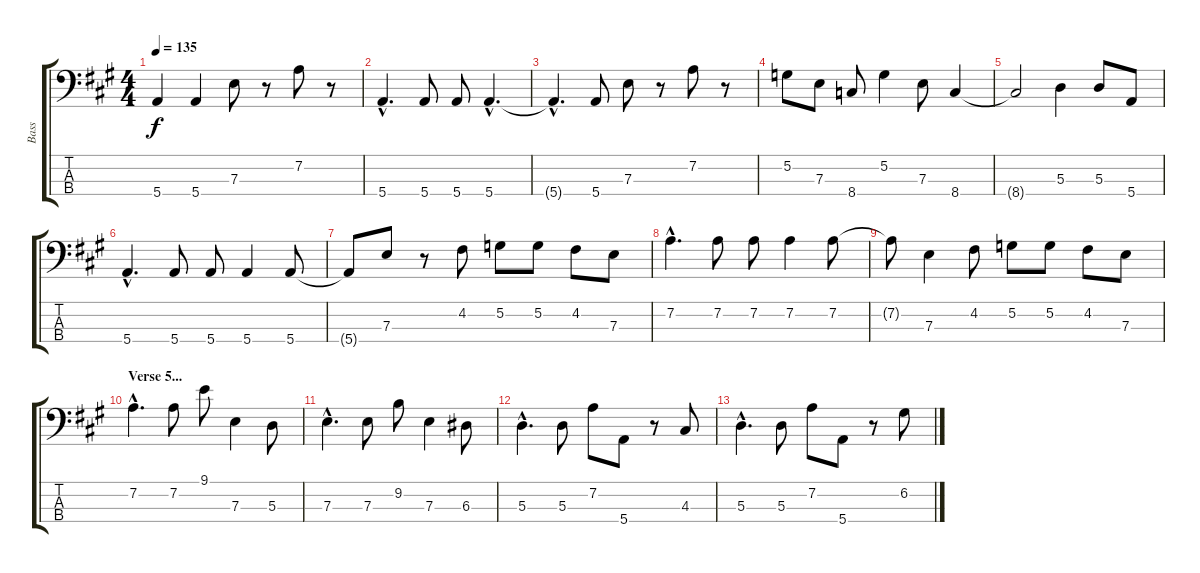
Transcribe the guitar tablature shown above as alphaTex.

\track ("Bass" "Bass") {instrument acousticbass}
\staff {score tabs}
\tuning (G2 D2 A1 E1) {hide}
\ts (4 4)
\tempo 135
\clef f4
\ks a
5.4{t}.4{dy f} 5.4.4 7.3.8 r.8 7.2.8 r.8 |
5.4{hac}.4{d} 5.4.8 5.4.8 5.4{hac}.4{d} |
5.4{hac t}.4{d} 5.4.8 7.3.8 r.8 7.2.8 r.8 |
5.2.8 7.3.8 8.4.8 5.2.4 7.3.8 8.4.4 |
8.4{t}.2 5.3.4 5.3.8 5.4.8 |
5.4{hac}.4{d} 5.4.8 5.4.8 5.4.4 5.4.8 |
5.4{t}.8 7.3.8 r.8 4.2.8 5.2.8 5.2.8 4.2.8 7.3.8 |
7.2{hac}.4{d} 7.2.8 7.2.8 7.2.4 7.2.8 |
7.2{t}.8 7.3.4 4.2.8 5.2.8 5.2.8 4.2.8 7.3.8 |
\section ("" "Verse 5...")
7.2{hac}.4{d} 7.2.8 9.1.8 7.3.4 5.3.8 |
7.3{hac}.4{d} 7.3.8 9.2.8 7.3.4 6.3.8 |
5.3{hac}.4{d} 5.3.8 7.2.8 5.4.8 r.8 4.3.8 |
5.3{hac}.4{d} 5.3.8 7.2.8 5.4.8 r.8 6.2.8
